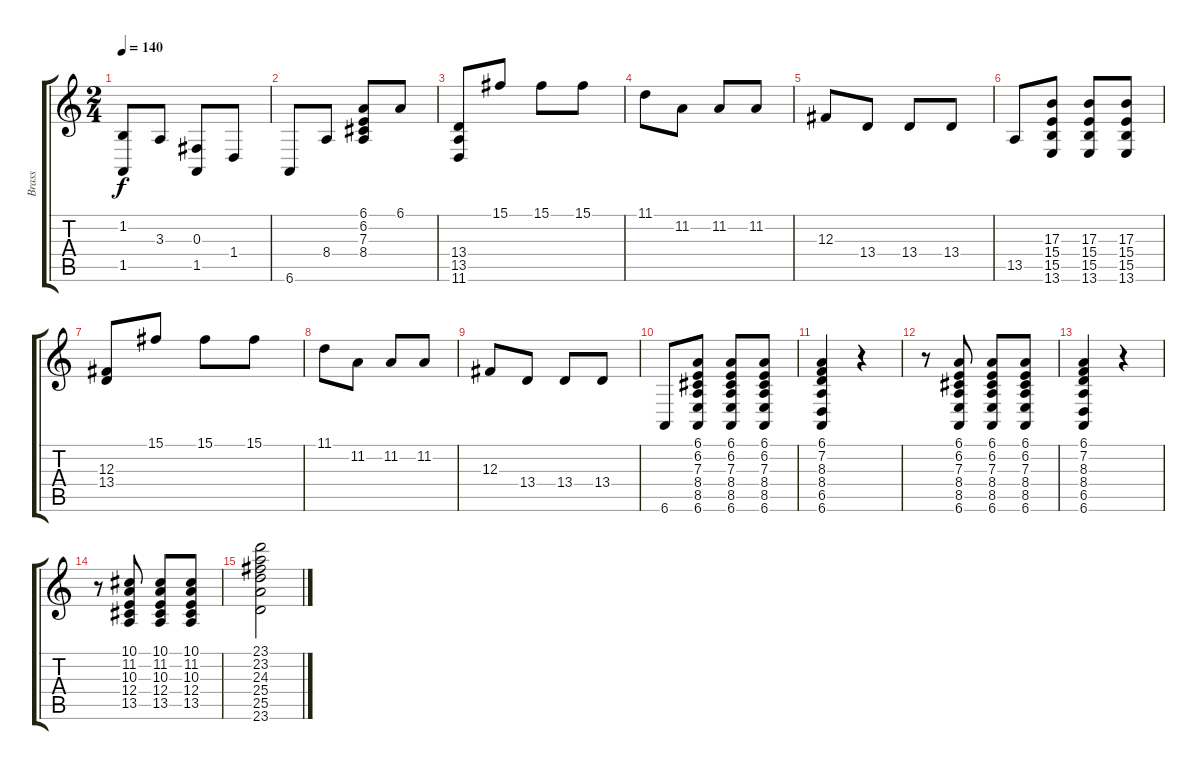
\track ("Brass" "Brass") {instrument brasssection}
\staff {score tabs}
\tuning (Eb4 Bb3 Gb3 Db3 Ab2 Eb2) {hide}
\ts (2 4)
\tempo 140
\clef g2
\ks c
(1.2 1.5).8{dy f} 3.3.8 (0.3 1.5).8 1.4.8 |
6.6.8 8.4.8 (6.1 6.2 7.3 8.4).8 6.1.8 |
(13.4 13.5 11.6).8 15.1.8 15.1.8 15.1.8 |
11.1.8 11.2.8 11.2.8 11.2.8 |
12.3.8 13.4.8 13.4.8 13.4.8 |
13.5.8 (17.3 15.4 15.5 13.6).8 (17.3 15.4 15.5 13.6).8 (17.3 15.4 15.5 13.6).8 |
(12.3 13.4).8 15.1.8 15.1.8 15.1.8 |
11.1.8 11.2.8 11.2.8 11.2.8 |
12.3.8 13.4.8 13.4.8 13.4.8 |
6.6.8 (6.1 6.2 7.3 8.4 8.5 6.6).8 (6.1 6.2 7.3 8.4 8.5 6.6).8 (6.1 6.2 7.3 8.4 8.5 6.6).8 |
(6.1 7.2 8.3 8.4 6.5 6.6).4 r.4 |
r.8 (6.1 6.2 7.3 8.4 8.5 6.6).8 (6.1 6.2 7.3 8.4 8.5 6.6).8 (6.1 6.2 7.3 8.4 8.5 6.6).8 |
(6.1 7.2 8.3 8.4 6.5 6.6).4 r.4 |
r.8 (10.1 11.2 10.3 12.4 13.5).8 (10.1 11.2 10.3 12.4 13.5).8 (10.1 11.2 10.3 12.4 13.5).8 |
(23.1 23.2 24.3 25.4 25.5 23.6).2
